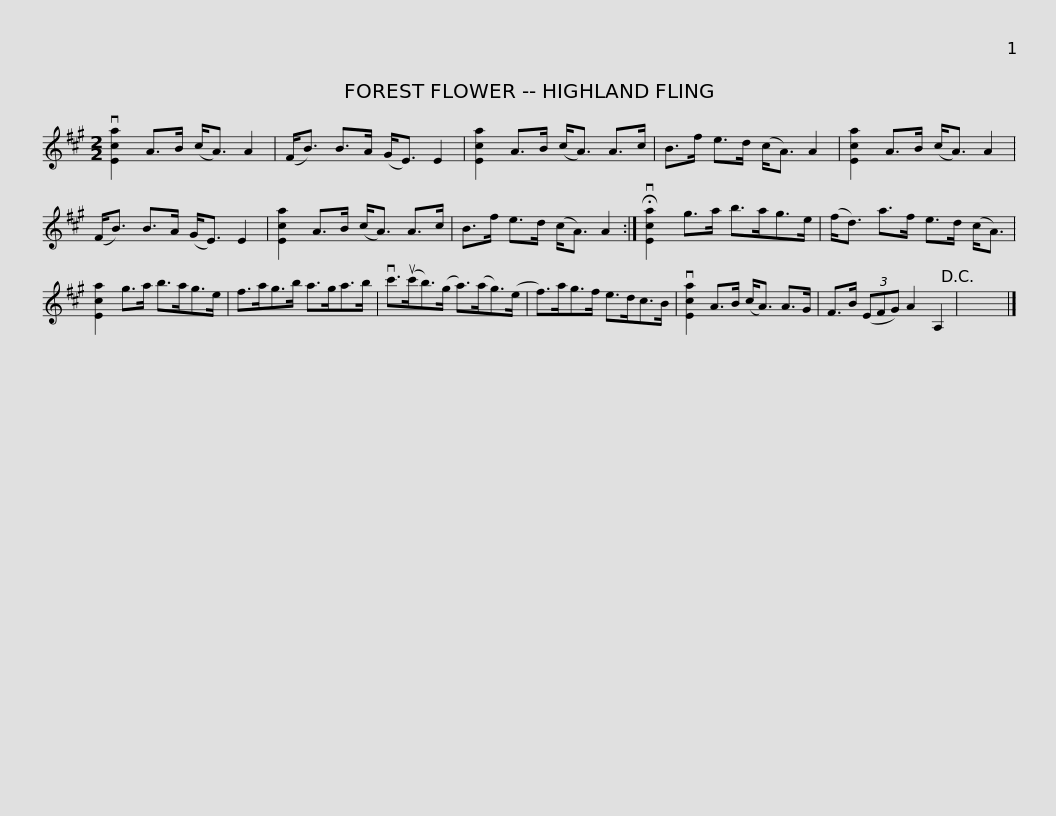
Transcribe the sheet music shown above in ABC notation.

X:1
L:1/8
M:2/2
I:linebreak $
K:A
V:1 treble
V:1
 v[Eca]2 A>B (c<A) A2 | (F<B) B>A (G<E) E2 | [Eca]2 A>B (c<A) A>c | B>f e>d (c<A) A2 | [Eca]2 A>B (c<A) A2 |$ %5
 (F<B) B>A (G<E) E2 | [Eca]2 A>B (c<A) A>c | B>f e>d (c<A) A2 :| !fermata!v[Eca]2 g>a b>ag>e | (f<d) a>f e>d (c<A) |$ %10
 [Eca]2 g>a b>ag>e | f>ag>b a>ga>b | vc'>(uc'b>)(g a>)(ag>)(e | f>)ag>f e>dc>B |$ v[Eca]2 A>B (c<A) A>G | %15
 F>B (3(EFG) A2 A,2!D.C.! | x8 |] %17
